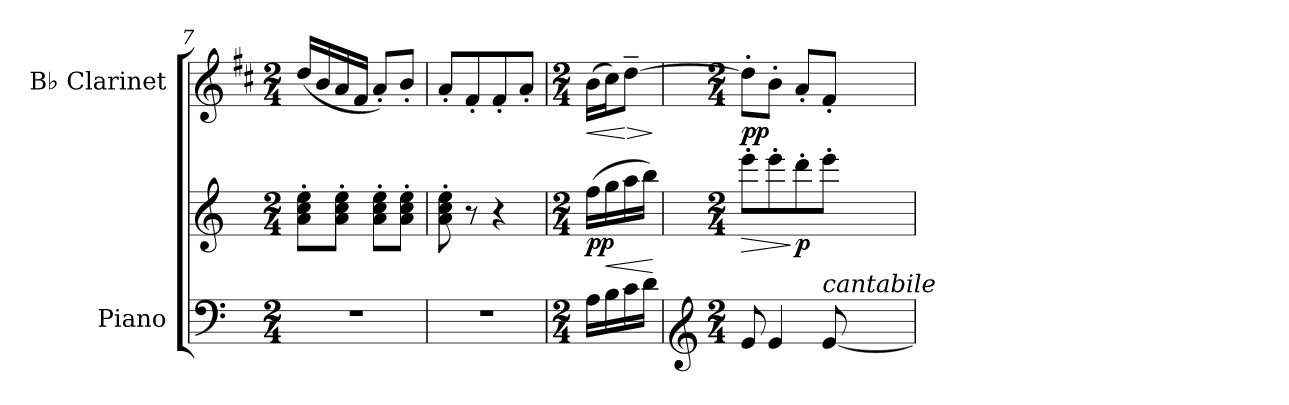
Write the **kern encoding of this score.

**kern	**kern	**dynam	**kern	**dynam
*part2	*part2	*part2	*part1	*part1
*staff3	*staff2	*staff2/3	*staff1	*staff1
*I"Piano	*	*	*I"B♭ Clarinet	*
*I'Pno.	*	*	*I'B♭ Cl.	*
*clefF4	*clefG2	*	*clefG2	*
*	*	*	*ITrd1c2	*
*k[]	*k[]	*	*k[]	*
*M2/4	*M2/4	*	*M2/4	*
=7	=7	=7	=7	=7
2r	8a\' 8cc\' 8ee\'L	.	(<16cc/LL	.
.	.	.	16a/	.
.	8a\' 8cc\' 8ee\'J	.	16g/	.
.	.	.	16e/JJ	.
.	8a\' 8cc\' 8ee\'L	.	8g'/L)	.
.	8a\' 8cc\' 8ee\'J	.	8a'/J	.
!!LO:LB:g=z
=8	=8	=8	=8	=8
2r	8a\' 8cc\' 8ee\'	.	8g'/L	.
.	8r	.	8e'/	.
.	4r	.	8e'/	.
.	.	.	8g'/J	.
=9	=9	=9	=9	=9
*M2/4	*M2/4	*	*M2/4	*
!	!	!LO:DY:b	!	!LO:HP:b
16A\LL	(>16ff\LL	pp	(>16a\LL	<
!	!	!LO:HP:b	!	!
16B\	16gg\	<	16b\J)	.
!	!	!	!	!LO:HP:n=1:b
16c\	16aa\	.	[8cc~\J	[ >
16d\JJ	16bb\JJ)	.	.	.
.	.	[	.	]
=10	=10	=10	=10	=10
*clefG1	*	*	*	*
*M2/4	*M2/4	*	*M2/4	*
!	!	!LO:HP:b	!	!LO:DY:b
8g/	8eee'\L	>	8cc'\L]	pp
4g/	8eee'\	.	8a'\J	.
!	!	!LO:DY:n=1:b	!	!
.	8ddd'\	] p	8g'/L	.
!LO:TX:a:i:t=cantabile	!	!	!	!
[8g/	8eee'\J	.	8e'/J	.
=	=	=	=	=
*-	*-	*-	*-	*-
